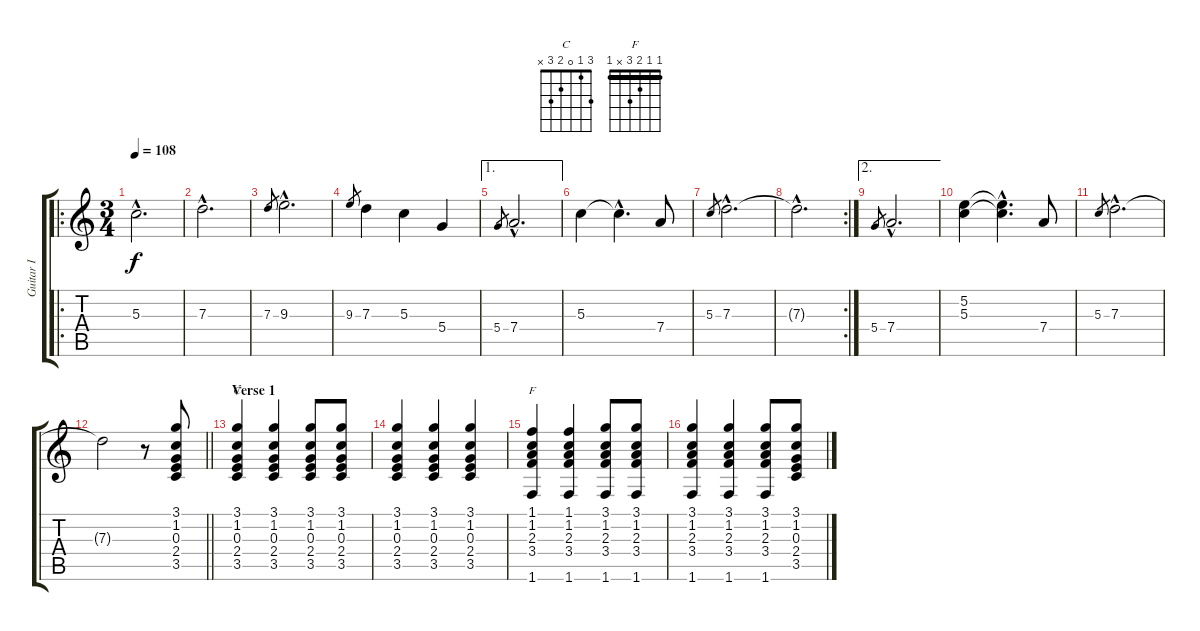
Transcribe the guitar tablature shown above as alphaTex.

\track ("Guitar I" "Guitar I") {instrument acousticguitarnylon}
\staff {score tabs}
\tuning (E4 B3 G3 D3 A2 E2) {hide}
\chord ("C" 3 1 0 2 3 x)
\chord ("F" 1 1 2 3 x 1) {barre 1}
\ro
\ts (3 4)
\tempo 108
\clef g2
\ks c
5.3{hac}.2{d dy f instrument acousticguitarnylon} |
7.3{hac}.2{d} |
7.3.8{gr} 9.3{hac}.2{d} |
9.3.8{gr} 7.3.4 5.3.4 5.4.4 |
\ae 1
5.4.8{gr} 7.4{hac}.2{d} |
5.3.4 5.3{hac t}.4{d} 7.4.8 |
5.3.8{gr} 7.3{hac}.2{d} |
\rc 2
7.3{hac t}.2{d} |
\ae 2
5.4.8{gr} 7.4{hac}.2{d} |
(5.2 5.3).4 (5.2{hac t} 5.3{hac t}).4{d} 7.4.8 |
5.3.8{gr} 7.3{hac}.2{d} |
\barLineRight lightlight
7.3{t}.2 r.8 (3.1 1.2 0.3 2.4 3.5).8 |
\section ("" "Verse 1")
(3.1 1.2 0.3 2.4 3.5).4{ch "C"} (3.1 1.2 0.3 2.4 3.5).4 (3.1 1.2 0.3 2.4 3.5).8 (3.1 1.2 0.3 2.4 3.5).8 |
(3.1 1.2 0.3 2.4 3.5).4 (3.1 1.2 0.3 2.4 3.5).4 (3.1 1.2 0.3 2.4 3.5).4 |
(1.1 1.2 2.3 3.4 1.6).4{ch "F"} (1.1 1.2 2.3 3.4 1.6).4 (3.1 1.2 2.3 3.4 1.6).8 (3.1 1.2 2.3 3.4 1.6).8 |
(3.1 1.2 2.3 3.4 1.6).4 (3.1 1.2 2.3 3.4 1.6).4 (3.1 1.2 2.3 3.4 1.6).8 (3.1 1.2 0.3 2.4 3.5).8
